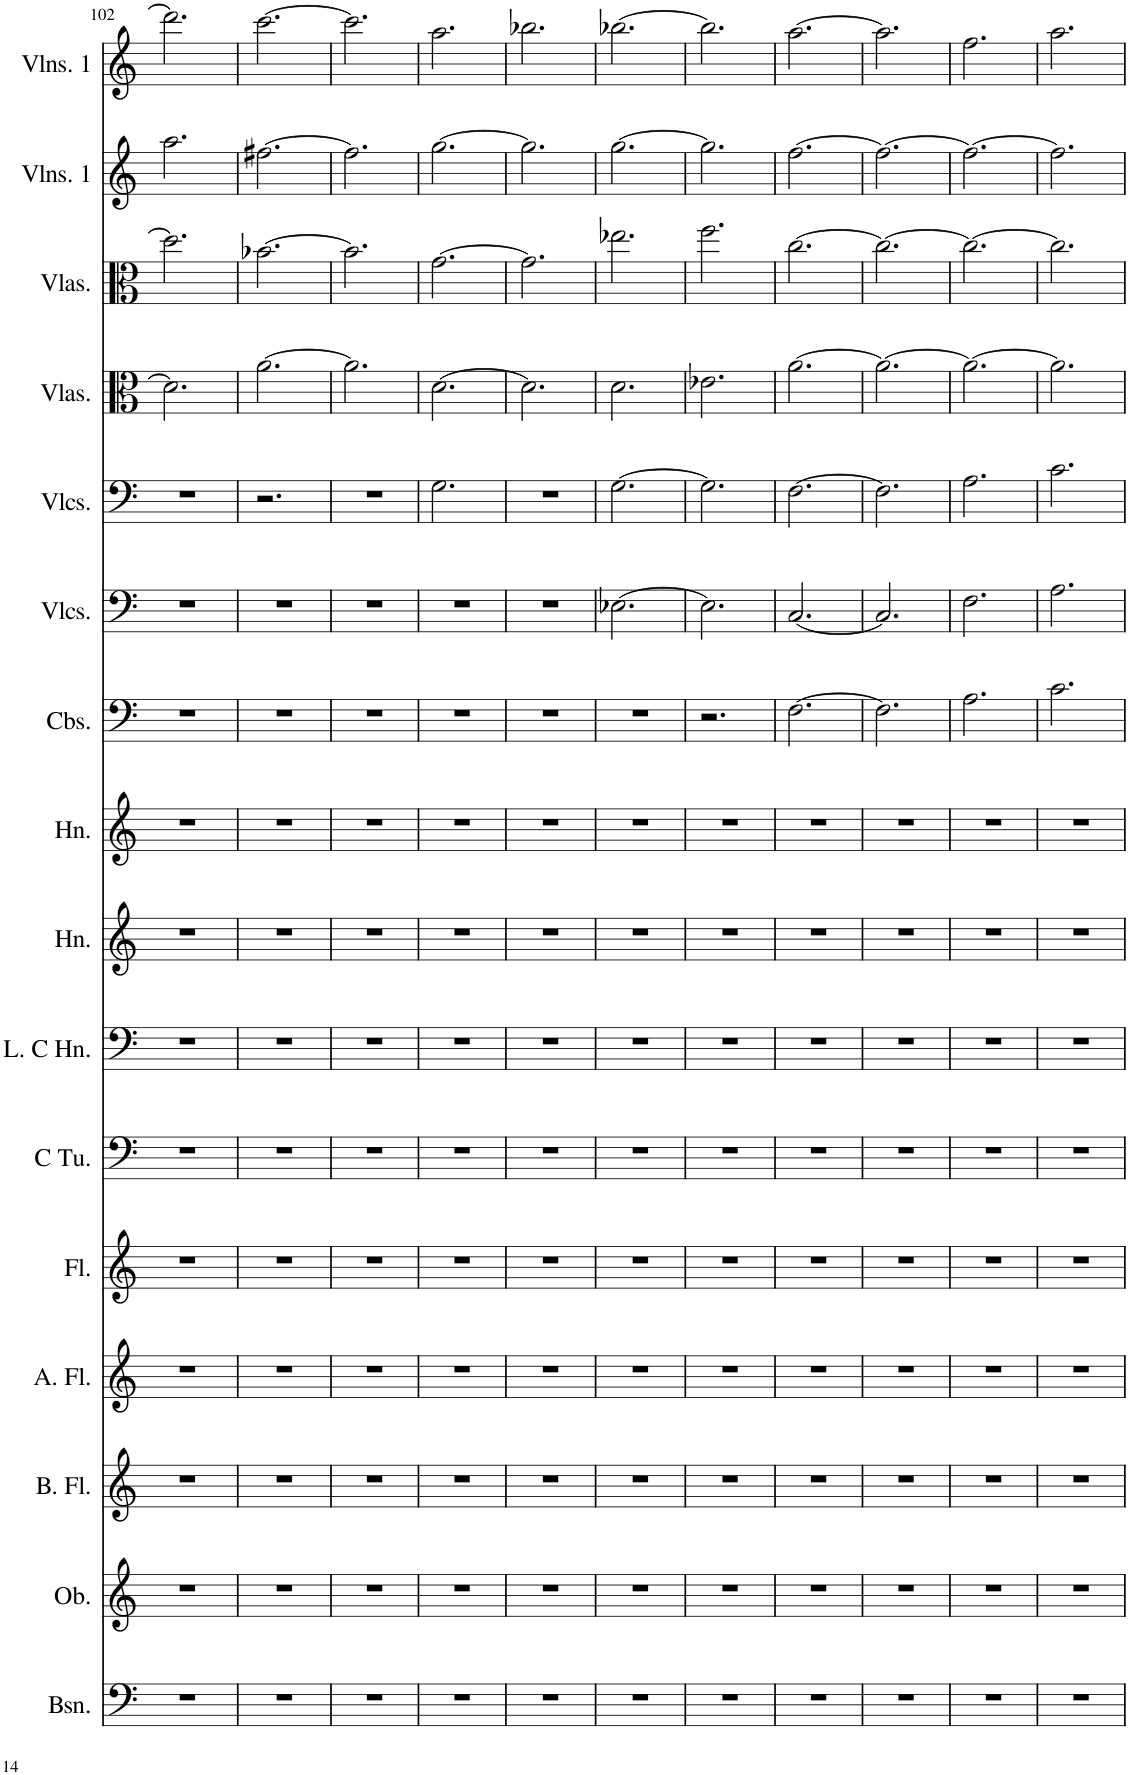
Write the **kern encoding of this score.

**kern	**kern	**kern	**kern	**kern	**kern	**kern	**kern	**kern	**kern	**kern	**kern	**kern	**kern	**kern	**kern
*part16	*part15	*part14	*part13	*part12	*part11	*part10	*part9	*part8	*part7	*part6	*part5	*part4	*part3	*part2	*part1
*staff16	*staff15	*staff14	*staff13	*staff12	*staff11	*staff10	*staff9	*staff8	*staff7	*staff6	*staff5	*staff4	*staff3	*staff2	*staff1
*I"Basson	*I"Oboe	*I"Bass Flute	*I"Alto Flute	*I"Flute	*I"C Tuba	*I"Low C Horn	*I"Horn	*I"Horn	*I"Contrabasses	*I"Violoncellos	*I"Violoncellos	*I"Violas	*I"Violas	*I"Violins 1	*I"Violins 1
*I'Bsn.	*I'Ob.	*I'B. Fl.	*I'A. Fl.	*I'Fl.	*I'C Tu.	*I'L. C Hn.	*I'Hn.	*I'Hn.	*I'Cbs.	*I'Vlcs.	*I'Vlcs.	*I'Vlas.	*I'Vlas.	*I'Vlns. 1	*I'Vlns. 1
!!LO:PB:g=z
*clefF4	*clefG2	*clefG2	*clefG2	*clefG2	*clefF4	*clefF4	*clefG2	*clefG2	*clefF4	*clefF4	*clefF4	*clefC3	*clefC3	*clefG2	*clefG2
*	*	*Trd7c12	*Trd3c5	*	*	*Trd4c7	*Trd4c7	*Trd4c7	*Trd7c12	*	*	*	*	*	*
*k[]	*k[]	*k[]	*k[]	*k[]	*k[]	*k[]	*k[]	*k[]	*k[]	*k[]	*k[]	*k[]	*k[]	*k[]	*k[]
*M3/4	*M3/4	*M3/4	*M3/4	*M3/4	*M3/4	*M3/4	*M3/4	*M3/4	*M3/4	*M3/4	*M3/4	*M3/4	*M3/4	*M3/4	*M3/4
=102	=102	=102	=102	=102	=102	=102	=102	=102	=102	=102	=102	=102	=102	=102	=102
2.r	2.r	2.r	2.r	2.r	2.r	2.r	2.r	2.r	2.r	2.r	2.r	2.d\]	2.dd\]	2.aa\	2.ddd\]
=103	=103	=103	=103	=103	=103	=103	=103	=103	=103	=103	=103	=103	=103	=103	=103
2.r	2.r	2.r	2.r	2.r	2.r	2.r	2.r	2.r	2.r	2.r	2.r	[2.a\	[2.b-X\	[2.ff#X\	[2.ccc\
=104	=104	=104	=104	=104	=104	=104	=104	=104	=104	=104	=104	=104	=104	=104	=104
2.r	2.r	2.r	2.r	2.r	2.r	2.r	2.r	2.r	2.r	2.r	2.r	2.a\]	2.b-\]	2.ff#\]	2.ccc\]
=105	=105	=105	=105	=105	=105	=105	=105	=105	=105	=105	=105	=105	=105	=105	=105
2.r	2.r	2.r	2.r	2.r	2.r	2.r	2.r	2.r	2.r	2.r	2.G\	[2.d\	[2.g\	[2.gg\	2.aa\
=106	=106	=106	=106	=106	=106	=106	=106	=106	=106	=106	=106	=106	=106	=106	=106
2.r	2.r	2.r	2.r	2.r	2.r	2.r	2.r	2.r	2.r	2.r	2.r	2.d\]	2.g\]	2.gg\]	2.bb-X\
=107	=107	=107	=107	=107	=107	=107	=107	=107	=107	=107	=107	=107	=107	=107	=107
2.r	2.r	2.r	2.r	2.r	2.r	2.r	2.r	2.r	2.r	[2.E-X\	[2.G\	2.d\	2.ee-X\	[2.gg\	[2.bb-X\
=108	=108	=108	=108	=108	=108	=108	=108	=108	=108	=108	=108	=108	=108	=108	=108
2.r	2.r	2.r	2.r	2.r	2.r	2.r	2.r	2.r	2.r	2.E-\]	2.G\]	2.e-X\	2.ff\	2.gg\]	2.bb-\]
=109	=109	=109	=109	=109	=109	=109	=109	=109	=109	=109	=109	=109	=109	=109	=109
2.r	2.r	2.r	2.r	2.r	2.r	2.r	2.r	2.r	[2.F\	[2.C/	[2.F\	[2.a\	[2.cc\	[2.ff\	[2.aa\
=110	=110	=110	=110	=110	=110	=110	=110	=110	=110	=110	=110	=110	=110	=110	=110
2.r	2.r	2.r	2.r	2.r	2.r	2.r	2.r	2.r	2.F\]	2.C/]	2.F\]	2.a\_	2.cc\_	2.ff\_	2.aa\]
=111	=111	=111	=111	=111	=111	=111	=111	=111	=111	=111	=111	=111	=111	=111	=111
2.r	2.r	2.r	2.r	2.r	2.r	2.r	2.r	2.r	2.A\	2.F\	2.A\	2.a\_	2.cc\_	2.ff\_	2.ff\
=112	=112	=112	=112	=112	=112	=112	=112	=112	=112	=112	=112	=112	=112	=112	=112
2.r	2.r	2.r	2.r	2.r	2.r	2.r	2.r	2.r	2.c\	2.A\	2.c\	2.a\]	2.cc\]	2.ff\]	2.aa\
=	=	=	=	=	=	=	=	=	=	=	=	=	=	=	=
*-	*-	*-	*-	*-	*-	*-	*-	*-	*-	*-	*-	*-	*-	*-	*-
